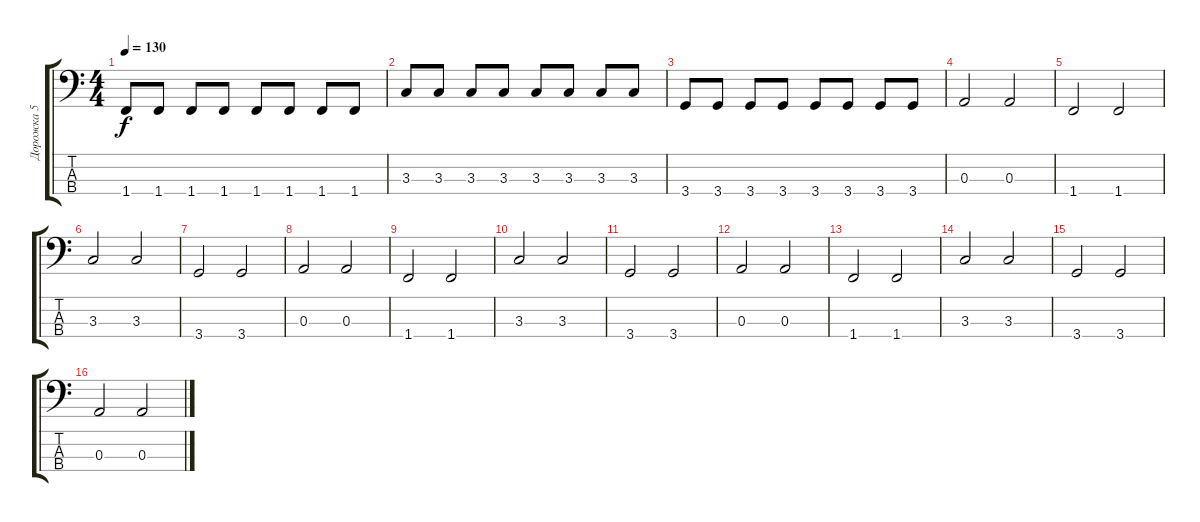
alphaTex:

\track ("Дорожка 5" "Дорожка 5") {instrument electricbassfinger}
\staff {score tabs}
\tuning (G2 D2 A1 E1) {hide}
\ts (4 4)
\tempo 130
\clef f4
\ks c
1.4.8{dy f} 1.4.8 1.4.8 1.4.8 1.4.8 1.4.8 1.4.8 1.4.8 |
3.3.8 3.3.8 3.3.8 3.3.8 3.3.8 3.3.8 3.3.8 3.3.8 |
3.4.8 3.4.8 3.4.8 3.4.8 3.4.8 3.4.8 3.4.8 3.4.8 |
0.3.2 0.3.2 |
1.4.2 1.4.2 |
3.3.2 3.3.2 |
3.4.2 3.4.2 |
0.3.2 0.3.2 |
1.4.2 1.4.2 |
3.3.2 3.3.2 |
3.4.2 3.4.2 |
0.3.2 0.3.2 |
1.4.2 1.4.2 |
3.3.2 3.3.2 |
3.4.2 3.4.2 |
0.3.2 0.3.2
